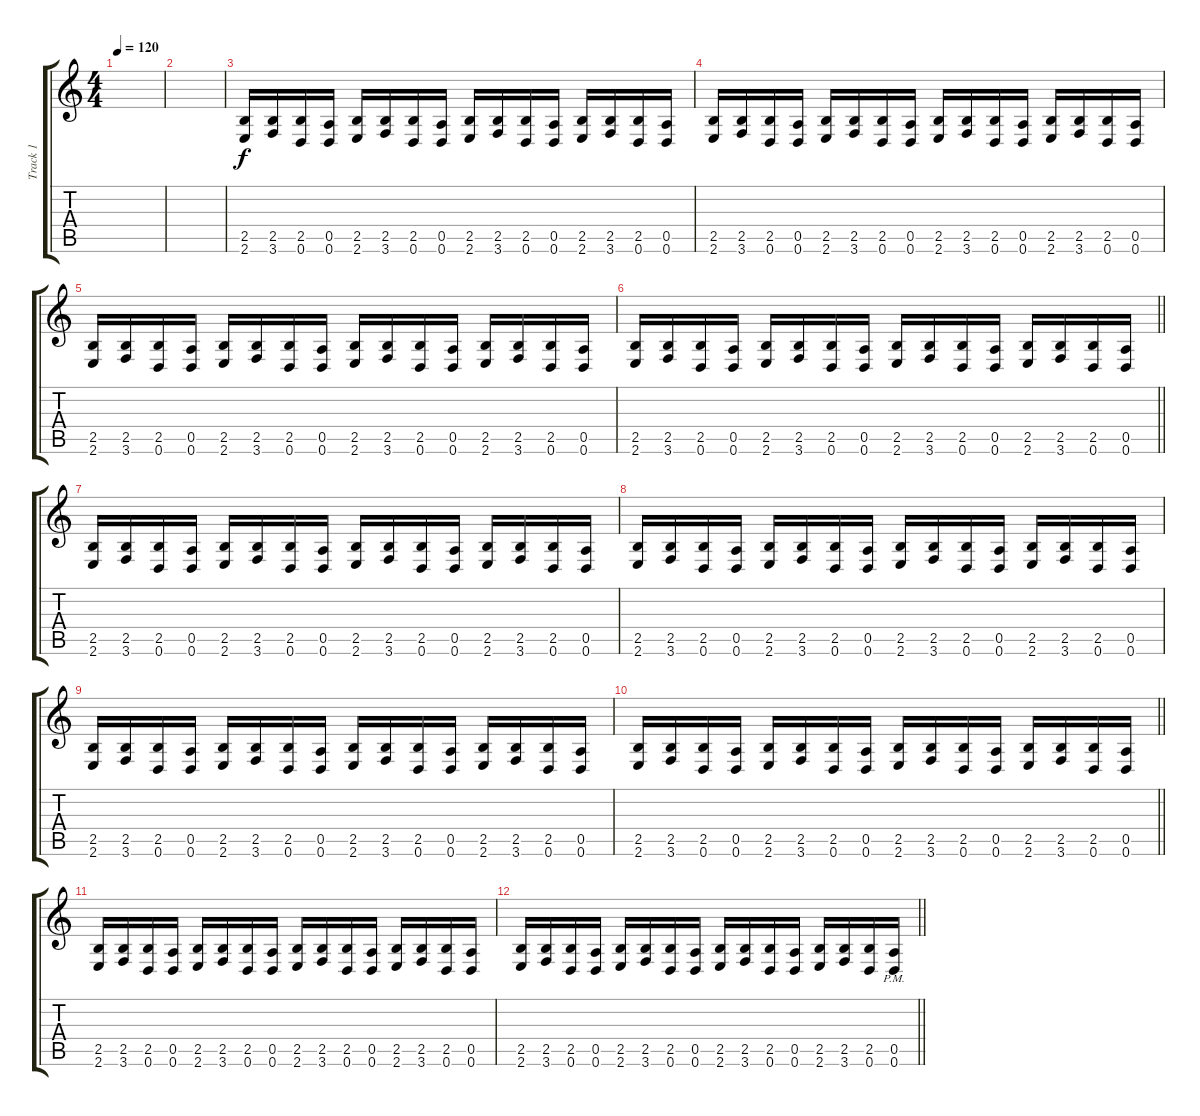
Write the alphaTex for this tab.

\track ("Track 1" "Track 1") {instrument distortionguitar}
\staff {score tabs}
\tuning (E4 B3 G3 D3 A2 D2) {hide}
\ts (4 4)
\tempo 120
\clef g2
\ks c
|
|
(2.5 2.6).16 (2.5 3.6).16 (2.5 0.6).16 (0.5 0.6).16 (2.5 2.6).16 (2.5 3.6).16 (2.5 0.6).16 (0.5 0.6).16 (2.5 2.6).16 (2.5 3.6).16 (2.5 0.6).16 (0.5 0.6).16 (2.5 2.6).16 (2.5 3.6).16 (2.5 0.6).16 (0.5 0.6).16 |
(2.5 2.6).16 (2.5 3.6).16 (2.5 0.6).16 (0.5 0.6).16 (2.5 2.6).16 (2.5 3.6).16 (2.5 0.6).16 (0.5 0.6).16 (2.5 2.6).16 (2.5 3.6).16 (2.5 0.6).16 (0.5 0.6).16 (2.5 2.6).16 (2.5 3.6).16 (2.5 0.6).16 (0.5 0.6).16 |
(2.5 2.6).16 (2.5 3.6).16 (2.5 0.6).16 (0.5 0.6).16 (2.5 2.6).16 (2.5 3.6).16 (2.5 0.6).16 (0.5 0.6).16 (2.5 2.6).16 (2.5 3.6).16 (2.5 0.6).16 (0.5 0.6).16 (2.5 2.6).16 (2.5 3.6).16 (2.5 0.6).16 (0.5 0.6).16 |
\barLineRight lightlight
(2.5 2.6).16 (2.5 3.6).16 (2.5 0.6).16 (0.5 0.6).16 (2.5 2.6).16 (2.5 3.6).16 (2.5 0.6).16 (0.5 0.6).16 (2.5 2.6).16 (2.5 3.6).16 (2.5 0.6).16 (0.5 0.6).16 (2.5 2.6).16 (2.5 3.6).16 (2.5 0.6).16 (0.5 0.6).16 |
(2.5 2.6).16 (2.5 3.6).16 (2.5 0.6).16 (0.5 0.6).16 (2.5 2.6).16 (2.5 3.6).16 (2.5 0.6).16 (0.5 0.6).16 (2.5 2.6).16 (2.5 3.6).16 (2.5 0.6).16 (0.5 0.6).16 (2.5 2.6).16 (2.5 3.6).16 (2.5 0.6).16 (0.5 0.6).16 |
(2.5 2.6).16 (2.5 3.6).16 (2.5 0.6).16 (0.5 0.6).16 (2.5 2.6).16 (2.5 3.6).16 (2.5 0.6).16 (0.5 0.6).16 (2.5 2.6).16 (2.5 3.6).16 (2.5 0.6).16 (0.5 0.6).16 (2.5 2.6).16 (2.5 3.6).16 (2.5 0.6).16 (0.5 0.6).16 |
(2.5 2.6).16 (2.5 3.6).16 (2.5 0.6).16 (0.5 0.6).16 (2.5 2.6).16 (2.5 3.6).16 (2.5 0.6).16 (0.5 0.6).16 (2.5 2.6).16 (2.5 3.6).16 (2.5 0.6).16 (0.5 0.6).16 (2.5 2.6).16 (2.5 3.6).16 (2.5 0.6).16 (0.5 0.6).16 |
\barLineRight lightlight
(2.5 2.6).16 (2.5 3.6).16 (2.5 0.6).16 (0.5 0.6).16 (2.5 2.6).16 (2.5 3.6).16 (2.5 0.6).16 (0.5 0.6).16 (2.5 2.6).16 (2.5 3.6).16 (2.5 0.6).16 (0.5 0.6).16 (2.5 2.6).16 (2.5 3.6).16 (2.5 0.6).16 (0.5 0.6).16 |
(2.5 2.6).16 (2.5 3.6).16 (2.5 0.6).16 (0.5 0.6).16 (2.5 2.6).16 (2.5 3.6).16 (2.5 0.6).16 (0.5 0.6).16 (2.5 2.6).16 (2.5 3.6).16 (2.5 0.6).16 (0.5 0.6).16 (2.5 2.6).16 (2.5 3.6).16 (2.5 0.6).16 (0.5 0.6).16 |
\barLineRight lightlight
(2.5 2.6).16 (2.5 3.6).16 (2.5 0.6).16 (0.5 0.6).16 (2.5 2.6).16 (2.5 3.6).16 (2.5 0.6).16 (0.5 0.6).16 (2.5 2.6).16 (2.5 3.6).16 (2.5 0.6).16 (0.5 0.6).16 (2.5 2.6).16 (2.5 3.6).16 (2.5 0.6).16 (0.5 0.6{pm}).16
